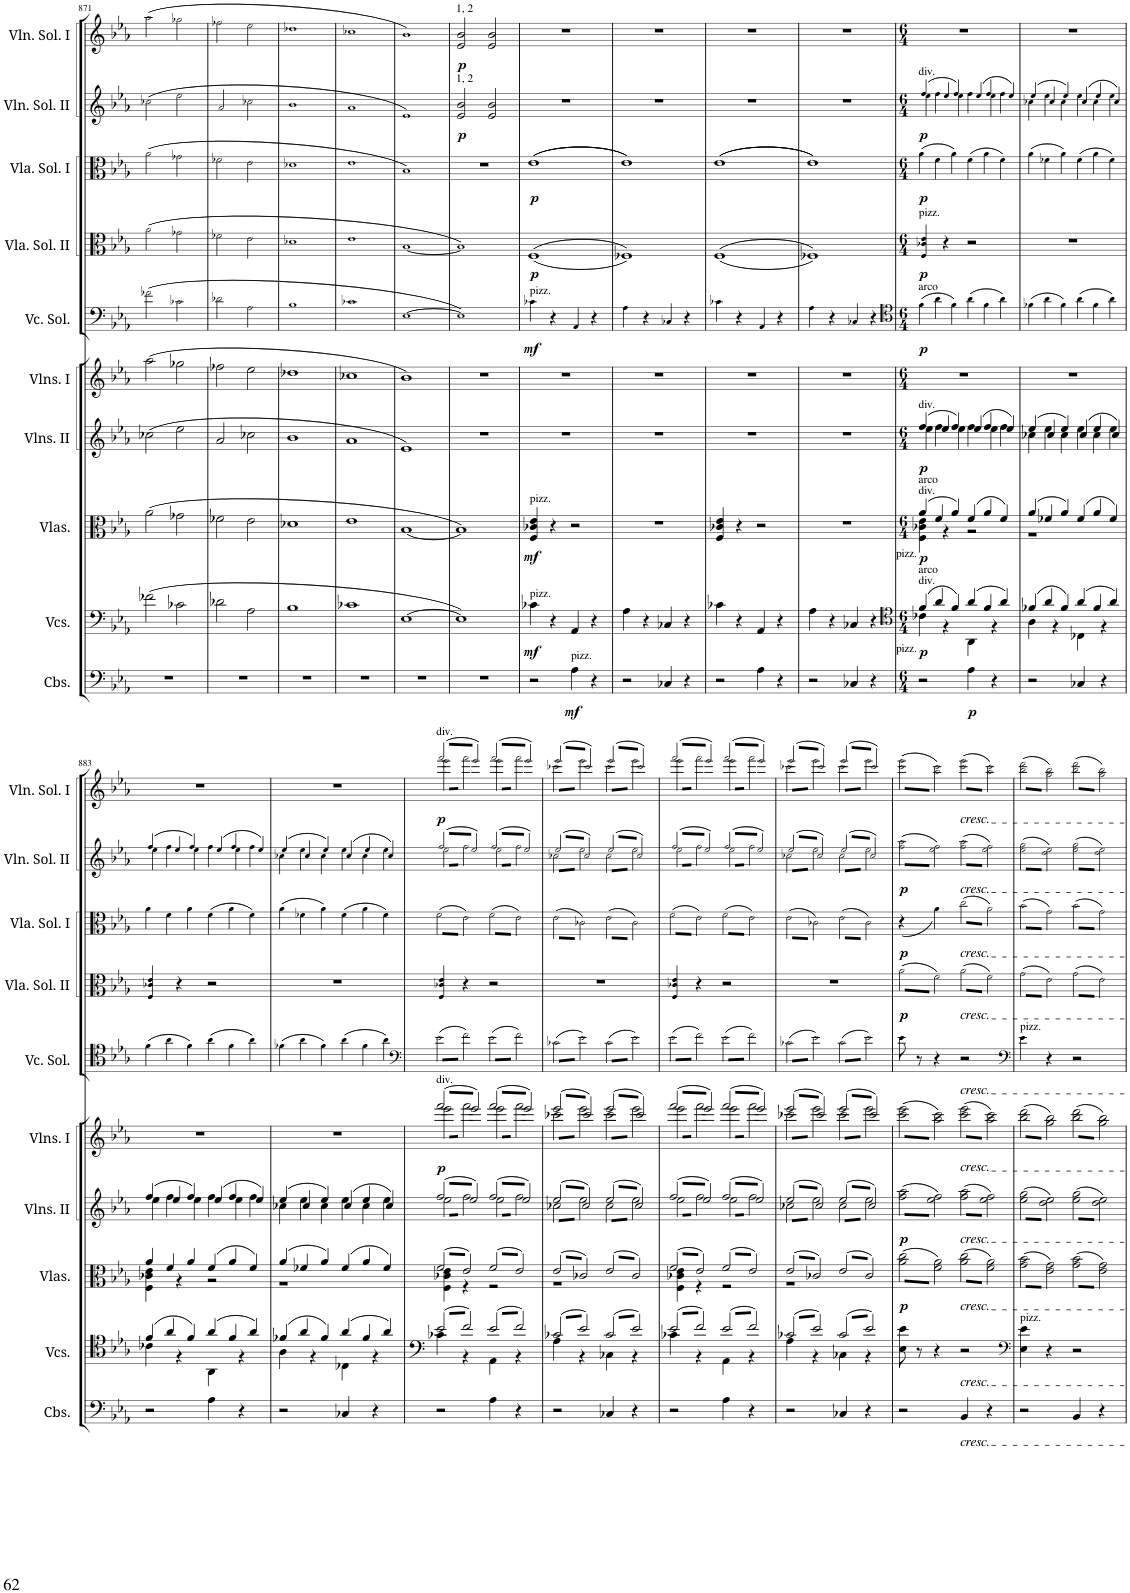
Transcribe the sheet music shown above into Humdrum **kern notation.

**kern	**dynam	**kern	**dynam	**kern	**dynam	**kern	**dynam	**kern	**dynam	**kern	**dynam	**kern	**dynam	**kern	**dynam	**kern	**dynam	**kern	**dynam
*part10	*part10	*part9	*part9	*part8	*part8	*part7	*part7	*part6	*part6	*part5	*part5	*part4	*part4	*part3	*part3	*part2	*part2	*part1	*part1
*staff10	*staff10	*staff9	*staff9	*staff8	*staff8	*staff7	*staff7	*staff6	*staff6	*staff5	*staff5	*staff4	*staff4	*staff3	*staff3	*staff2	*staff2	*staff1	*staff1
*I"Contrabasses	*	*I"Violoncellos	*	*I"Violas	*	*I"Violins II	*	*I"Violins I	*	*I"Violoncello Solo	*	*I"Viola Solo II	*	*I"Viola Solo I	*	*I"Violin Solo II	*	*I"Violin Solo I	*
*I'Cbs.	*	*I'Vcs.	*	*I'Vlas.	*	*I'Vlns. II	*	*I'Vlns. I	*	*I'Vc. Sol.	*	*I'Vla. Sol. II	*	*I'Vla. Sol. I	*	*I'Vln. Sol. II	*	*I'Vln. Sol. I	*
!!LO:PB:g=z
*clefF4	*	*clefF4	*	*clefC3	*	*clefG2	*	*clefG2	*	*clefF4	*	*clefC3	*	*clefC3	*	*clefG2	*	*clefG2	*
*Trd7c12	*	*	*	*	*	*	*	*	*	*	*	*	*	*	*	*	*	*	*
*k[b-e-a-]	*	*k[b-e-a-]	*	*k[b-e-a-]	*	*k[b-e-a-]	*	*k[b-e-a-]	*	*k[b-e-a-]	*	*k[b-e-a-]	*	*k[b-e-a-]	*	*k[b-e-a-]	*	*k[b-e-a-]	*
*M4/4	*	*M4/4	*	*M4/4	*	*M4/4	*	*M4/4	*	*M4/4	*	*M4/4	*	*M4/4	*	*M4/4	*	*M4/4	*
=871	=871	=871	=871	=871	=871	=871	=871	=871	=871	=871	=871	=871	=871	=871	=871	=871	=871	=871	=871
1r	.	(2f-X\	.	(2a-\	.	(2cc-X\	.	(2aa-\	.	(2f-X\	.	(2a-\	.	(2a-\	.	(2cc-X\	.	(2aa-\	.
.	.	2c-X\	.	2g-X\	.	2ee-\	.	2gg-X\	.	2c-X\	.	2g-X\	.	2g-X\	.	2ee-\	.	2gg-X\	.
=872	=872	=872	=872	=872	=872	=872	=872	=872	=872	=872	=872	=872	=872	=872	=872	=872	=872	=872	=872
1r	.	2d-X\	.	2f-X\	.	2a-/	.	2ff-X\	.	2d-X\	.	2f-X\	.	2f-X\	.	2a-/	.	2ff-X\	.
.	.	2A-\	.	2e-\	.	2cc-X\	.	2ee-\	.	2A-\	.	2e-\	.	2e-\	.	2cc-X\	.	2ee-\	.
=873	=873	=873	=873	=873	=873	=873	=873	=873	=873	=873	=873	=873	=873	=873	=873	=873	=873	=873	=873
1r	.	1B-	.	1d-X	.	1b-	.	1dd-X	.	1B-	.	1d-X	.	1d-X	.	1b-	.	1dd-X	.
=874	=874	=874	=874	=874	=874	=874	=874	=874	=874	=874	=874	=874	=874	=874	=874	=874	=874	=874	=874
1r	.	1c-X	.	1e-	.	1a-	.	1cc-X	.	1c-X	.	1e-	.	1e-	.	1a-	.	1cc-X	.
=875	=875	=875	=875	=875	=875	=875	=875	=875	=875	=875	=875	=875	=875	=875	=875	=875	=875	=875	=875
1r	.	[1E-	.	[1B-	.	1e-)	.	1b-)	.	1E-	.	1B-	.	1B-)	.	1e-)	.	1b-)	.
=876	=876	=876	=876	=876	=876	=876	=876	=876	=876	=876	=876	=876	=876	=876	=876	=876	=876	=876	=876
!	!	!	!	!	!	!	!	!	!	!	!	!	!	!	!	!	!	!LO:TX:a:t=1, 2	!
!	!	!	!	!	!	!	!	!	!	!	!	!	!	!	!	!LO:TX:a:t=1, 2	!	!	!
!	!	!	!	!	!	!	!	!	!	!	!	!	!	!	!	!	!LO:DY:b	!	!LO:DY:b
1r	.	1E-])	.	1B-])	.	1r	.	1r	.	1E-)	.	1B-)	.	1r	.	2e-/ 2b-/	p	2e-/ 2b-/	p
.	.	.	.	.	.	.	.	.	.	.	.	.	.	.	.	2e-/ 2b-/	.	2e-/ 2b-/	.
=877	=877	=877	=877	=877	=877	=877	=877	=877	=877	=877	=877	=877	=877	=877	=877	=877	=877	=877	=877
!	!	!	!	!	!	!	!	!	!	!LO:TX:a:t=pizz.	!	!	!	!	!	!	!	!	!
!	!	!	!	!LO:TX:a:t=pizz.	!	!	!	!	!	!	!	!	!	!	!	!	!	!	!
!	!	!LO:TX:a:t=pizz.	!	!	!	!	!	!	!	!	!	!	!	!	!	!	!	!	!
!	!	!	!LO:DY:b	!	!LO:DY:b	!	!	!	!	!	!LO:DY:b	!	!LO:DY:b	!	!LO:DY:b	!	!	!	!
2r	.	4c-X\	mf	4F/ 4c-X/ 4e-/	mf	1r	.	1r	.	4c-X\	mf	(>(1F	p	(>(1e-	p	1r	.	1r	.
.	.	4r	.	4r	.	.	.	.	.	4r	.	.	.	.	.	.	.	.	.
!LO:TX:a:t=pizz.	!	!	!	!	!	!	!	!	!	!	!	!	!	!	!	!	!	!	!
!	!LO:DY:b	!	!	!	!	!	!	!	!	!	!	!	!	!	!	!	!	!	!
4A-\	mf	4AA-/	.	2r	.	.	.	.	.	4AA-/	.	.	.	.	.	.	.	.	.
4r	.	4r	.	.	.	.	.	.	.	4r	.	.	.	.	.	.	.	.	.
=878	=878	=878	=878	=878	=878	=878	=878	=878	=878	=878	=878	=878	=878	=878	=878	=878	=878	=878	=878
2r	.	4A-\	.	1r	.	1r	.	1r	.	4A-\	.	1F-X))	.	1e-))	.	1r	.	1r	.
.	.	4r	.	.	.	.	.	.	.	4r	.	.	.	.	.	.	.	.	.
4C-X/	.	4C-X/	.	.	.	.	.	.	.	4C-X/	.	.	.	.	.	.	.	.	.
4r	.	4r	.	.	.	.	.	.	.	4r	.	.	.	.	.	.	.	.	.
=879	=879	=879	=879	=879	=879	=879	=879	=879	=879	=879	=879	=879	=879	=879	=879	=879	=879	=879	=879
2r	.	4c-X\	.	4F/ 4c-X/ 4e-/	.	1r	.	1r	.	4c-X\	.	(>(1F	.	(>(1e-	.	1r	.	1r	.
.	.	4r	.	4r	.	.	.	.	.	4r	.	.	.	.	.	.	.	.	.
4A-\	.	4AA-/	.	2r	.	.	.	.	.	4AA-/	.	.	.	.	.	.	.	.	.
4r	.	4r	.	.	.	.	.	.	.	4r	.	.	.	.	.	.	.	.	.
=880	=880	=880	=880	=880	=880	=880	=880	=880	=880	=880	=880	=880	=880	=880	=880	=880	=880	=880	=880
2r	.	4A-\	.	1r	.	1r	.	1r	.	4A-\	.	1F-X))	.	1e-))	.	1r	.	1r	.
.	.	4r	.	.	.	.	.	.	.	4r	.	.	.	.	.	.	.	.	.
4C-X/	.	4C-X/	.	.	.	.	.	.	.	4C-X/	.	.	.	.	.	.	.	.	.
4r	.	4r	.	.	.	.	.	.	.	4r	.	.	.	.	.	.	.	.	.
=881	=881	=881	=881	=881	=881	=881	=881	=881	=881	=881	=881	=881	=881	=881	=881	=881	=881	=881	=881
*	*	*clefC4	*	*	*	*	*	*	*	*clefC4	*	*	*	*	*	*	*	*	*
*M6/4	*	*M6/4	*	*M6/4	*	*M6/4	*	*M6/4	*	*M6/4	*	*M6/4	*	*M6/4	*	*M6/4	*	*M6/4	*
*	*	*^	*	*^	*	*^	*	*	*	*	*	*	*	*	*	*^	*	*	*
!	!	!	!	!	!	!	!	!	!	!	!	!	!	!	!	!	!	!	!LO:TX:a:t=div.	!	!	!	!
!	!	!	!	!	!	!	!	!	!	!	!	!	!	!	!LO:TX:a:t=pizz.	!	!	!	!	!	!	!	!
!	!	!	!	!	!	!	!	!	!	!	!	!	!LO:TX:a:t=arco	!	!	!	!	!	!	!	!	!	!
!	!	!	!	!	!	!	!	!LO:TX:a:t=div.	!	!	!	!	!	!	!	!	!	!	!	!	!	!	!
!	!	!	!	!	!LO:TX:b:t=pizz.	!	!	!	!	!	!	!	!	!	!	!	!	!	!	!	!	!	!
!	!	!	!	!	!LO:TX:a:t=div.	!	!	!	!	!	!	!	!	!	!	!	!	!	!	!	!	!	!
!	!	!	!	!	!LO:TX:a:t=arco	!	!	!	!	!	!	!	!	!	!	!	!	!	!	!	!	!	!
!	!	!LO:TX:a:t=div.	!	!	!	!	!	!	!	!	!	!	!	!	!	!	!	!	!	!	!	!	!
!	!	!LO:TX:b:t=pizz.	!	!	!	!	!	!	!	!	!	!	!	!	!	!	!	!	!	!	!	!	!
!	!	!LO:TX:a:t=arco	!	!	!	!	!	!	!	!	!	!	!	!	!	!	!	!	!	!	!	!	!
!	!	!	!	!LO:DY:b	!	!	!LO:DY:b	!	!	!LO:DY:b	!	!	!	!LO:DY:b	!	!LO:DY:b	!	!LO:DY:b	!	!	!LO:DY:b	!	!
2r	.	(6f/	4c-X\	p	(6a-/	4F\ 4c-X\ 4e-\	p	(6ff/	6ee-\	p	1.r	.	(6f\	p	4F/ 4c-X/ 4e-/	p	(6a-\	p	(6ff/	6ee-\	p	1.r	.
.	.	6a-/	.	.	6f/	.	.	6ee-/	6ff\	.	.	.	6a-\	.	.	.	6f\	.	6ee-/	6ff\	.	.	.
.	.	.	4r	.	.	4r	.	.	.	.	.	.	.	.	4r	.	.	.	.	.	.	.	.
.	.	6f/)	.	.	6a-/)	.	.	6ff/)	6ee-\	.	.	.	6f\)	.	.	.	6a-\)	.	6ff/)	6ee-\	.	.	.
!	!LO:DY:b	!	!	!	!	!	!	!	!	!	!	!	!	!	!	!	!	!	!	!	!	!	!
4A-\	p	(6a-/	4AA-\	.	(6f/	2r	.	(6ee-/	6ff\	.	.	.	(6a-\	.	2r	.	(6f\	.	(6ee-/	6ff\	.	.	.
.	.	6f/	.	.	6a-/	.	.	6ff/	6ee-\	.	.	.	6f\	.	.	.	6a-\	.	6ff/	6ee-\	.	.	.
4r	.	.	4r	.	.	.	.	.	.	.	.	.	.	.	.	.	.	.	.	.	.	.	.
.	.	6a-/)	.	.	6f/)	.	.	6ee-/)	6ff\	.	.	.	6a-\)	.	.	.	6f\)	.	6ee-/)	6ff\	.	.	.
2ryy	.	2ryy	2ryy	.	2ryy	2ryy	.	2ryy	2ryy	.	.	.	2ryy	.	2ryy	.	2ryy	.	2ryy	2ryy	.	.	.
=882	=882	=882	=882	=882	=882	=882	=882	=882	=882	=882	=882	=882	=882	=882	=882	=882	=882	=882	=882	=882	=882	=882	=882
2r	.	(6f-X/	4A-\	.	(6a-/	1r	.	(6ee-/	6cc-X\	.	1.r	.	(6f-X\	.	1.r	.	(6a-\	.	(6ee-/	6cc-X\	.	1.r	.
.	.	6a-/	.	.	6f-X/	.	.	6cc-/	6ee-\	.	.	.	6a-\	.	.	.	6f-X\	.	6cc-/	6ee-\	.	.	.
.	.	.	4r	.	.	.	.	.	.	.	.	.	.	.	.	.	.	.	.	.	.	.	.
.	.	6f-/)	.	.	6a-/)	.	.	6ee-/)	6cc-\	.	.	.	6f-\)	.	.	.	6a-\)	.	6ee-/)	6cc-\	.	.	.
4C-X/	.	(6a-/	4C-X\	.	(6f-/	.	.	(6cc-/	6ee-\	.	.	.	(6a-\	.	.	.	(6f-\	.	(6cc-/	6ee-\	.	.	.
.	.	6f-/	.	.	6a-/	.	.	6ee-/	6cc-\	.	.	.	6f-\	.	.	.	6a-\	.	6ee-/	6cc-\	.	.	.
4r	.	.	4r	.	.	.	.	.	.	.	.	.	.	.	.	.	.	.	.	.	.	.	.
.	.	6a-/)	.	.	6f-/)	.	.	6cc-/)	6ee-\	.	.	.	6a-\)	.	.	.	6f-\)	.	6cc-/)	6ee-\	.	.	.
2ryy	.	2ryy	2ryy	.	2ryy	2ryy	.	2ryy	2ryy	.	.	.	2ryy	.	.	.	2ryy	.	2ryy	2ryy	.	.	.
!!LO:LB:g=z
=883	=883	=883	=883	=883	=883	=883	=883	=883	=883	=883	=883	=883	=883	=883	=883	=883	=883	=883	=883	=883	=883	=883	=883
2r	.	(6f/	4c-X\	.	6a-/	4F\ 4c-X\ 4e-\	.	(6ff/	6ee-\	.	1.r	.	(6f\	.	4F/ 4c-X/ 4e-/	.	6a-\	.	(6ff/	6ee-\	.	1.r	.
.	.	6a-/	.	.	6f/	.	.	6ee-/	6ff\	.	.	.	6a-\	.	.	.	6f\	.	6ee-/	6ff\	.	.	.
.	.	.	4r	.	.	4r	.	.	.	.	.	.	.	.	4r	.	.	.	.	.	.	.	.
.	.	6f/)	.	.	6a-/	.	.	6ff/)	6ee-\	.	.	.	6f\)	.	.	.	6a-\	.	6ff/)	6ee-\	.	.	.
4A-\	.	(6a-/	4AA-\	.	(6f/	2r	.	(6ee-/	6ff\	.	.	.	(6a-\	.	2r	.	(6f\	.	(6ee-/	6ff\	.	.	.
.	.	6f/	.	.	6a-/	.	.	6ff/	6ee-\	.	.	.	6f\	.	.	.	6a-\	.	6ff/	6ee-\	.	.	.
4r	.	.	4r	.	.	.	.	.	.	.	.	.	.	.	.	.	.	.	.	.	.	.	.
.	.	6a-/)	.	.	6f/)	.	.	6ee-/)	6ff\	.	.	.	6a-\)	.	.	.	6f\)	.	6ee-/)	6ff\	.	.	.
2ryy	.	2ryy	2ryy	.	2ryy	2ryy	.	2ryy	2ryy	.	.	.	2ryy	.	2ryy	.	2ryy	.	2ryy	2ryy	.	.	.
=884	=884	=884	=884	=884	=884	=884	=884	=884	=884	=884	=884	=884	=884	=884	=884	=884	=884	=884	=884	=884	=884	=884	=884
2r	.	(6f-X/	4A-\	.	(6a-/	1r	.	(6ee-/	6cc-X\	.	1.r	.	(6f-X\	.	1.r	.	(6a-\	.	(6ee-/	6cc-X\	.	1.r	.
.	.	6a-/	.	.	6f-X/	.	.	6cc-/	6ee-\	.	.	.	6a-\	.	.	.	6f-X\	.	6cc-/	6ee-\	.	.	.
.	.	.	4r	.	.	.	.	.	.	.	.	.	.	.	.	.	.	.	.	.	.	.	.
.	.	6f-/)	.	.	6a-/)	.	.	6ee-/)	6cc-\	.	.	.	6f-\)	.	.	.	6a-\)	.	6ee-/)	6cc-\	.	.	.
4C-X/	.	(6a-/	4C-X\	.	(6f-/	.	.	(6cc-/	6ee-\	.	.	.	(6a-\	.	.	.	(6f-\	.	(6cc-/	6ee-\	.	.	.
.	.	6f-/	.	.	6a-/	.	.	6ee-/	6cc-\	.	.	.	6f-\	.	.	.	6a-\	.	6ee-/	6cc-\	.	.	.
4r	.	.	4r	.	.	.	.	.	.	.	.	.	.	.	.	.	.	.	.	.	.	.	.
.	.	6a-/)	.	.	6f-/)	.	.	6cc-/)	6ee-\	.	.	.	6a-\)	.	.	.	6f-\)	.	6cc-/)	6ee-\	.	.	.
2ryy	.	2ryy	2ryy	.	2ryy	2ryy	.	2ryy	2ryy	.	.	.	2ryy	.	.	.	2ryy	.	2ryy	2ryy	.	.	.
=885	=885	=885	=885	=885	=885	=885	=885	=885	=885	=885	=885	=885	=885	=885	=885	=885	=885	=885	=885	=885	=885	=885	=885
*	*	*	*	*	*	*	*	*	*	*	*	*	*clefF4	*	*	*	*	*	*	*	*	*	*
*	*	*	*	*	*	*	*	*	*	*	*^	*	*	*	*	*	*	*	*	*	*	*^	*
!	!	!	!	!	!	!	!	!	!	!	!	!	!	!	!	!	!	!	!	!	!	!	!LO:TX:a:t=div.	!	!
!	!	!	!	!	!	!	!	!	!	!	!LO:TX:a:t=div.	!	!	!	!	!	!	!	!	!	!	!	!	!	!
!	!	!	!	!	!	!	!	!	!	!	!	!	!LO:DY:b	!	!	!	!	!	!	!	!	!	!	!	!LO:DY:b
*	*	*tremolo	*	*	*	*	*	*	*	*	*	*	*	*	*	*	*	*	*	*	*	*	*	*	*
*	*	*	*	*	*tremolo	*	*	*	*	*	*	*	*	*	*	*	*	*	*	*	*	*	*	*	*
*	*	*	*	*	*	*	*	*tremolo	*	*	*	*	*	*	*	*	*	*	*	*	*	*	*	*	*
*	*	*	*	*	*	*	*	*	*	*	*tremolo	*	*	*	*	*	*	*	*	*	*	*	*	*	*
*	*	*	*	*	*	*	*	*	*	*	*	*	*	*tremolo	*	*	*	*	*	*	*	*	*	*	*
*	*	*	*	*	*	*	*	*	*	*	*	*	*	*	*	*	*	*tremolo	*	*	*	*	*	*	*
*	*	*	*	*	*	*	*	*	*	*	*	*	*	*	*	*	*	*	*	*tremolo	*	*	*	*	*
*	*	*	*	*	*	*	*	*	*	*	*	*	*	*	*	*	*	*	*	*	*	*	*tremolo	*	*
2r	.	(16e-/LL	4c-X\	.	(16f/LL	4F\ 4c-X\ 4e-\	.	(16ff/LL	16ee-\LL	.	(16fff/LL	16eee-\LL	p	(16e-\LL	.	4F/ 4c-X/ 4e-/	.	(16f\LL	.	(16ff/LL	16ee-\LL	.	(16fff/LL	16eee-\LL	p
.	.	16f/)	.	.	16e-/)	.	.	16ee-/)	16ff\	.	16eee-/)	16fff\	.	16f\)	.	.	.	16e-\)	.	16ee-/)	16ff\	.	16eee-/)	16fff\	.
.	.	16e-/	.	.	16f/	.	.	16ff/	16ee-\	.	16fff/	16eee-\	.	16e-\	.	.	.	16f\	.	16ff/	16ee-\	.	16fff/	16eee-\	.
.	.	16f/)	.	.	16e-/)	.	.	16ee-/)	16ff\	.	16eee-/)	16fff\	.	16f\)	.	.	.	16e-\)	.	16ee-/)	16ff\	.	16eee-/)	16fff\	.
.	.	16e-/	4r	.	16f/	4r	.	16ff/	16ee-\	.	16fff/	16eee-\	.	16e-\	.	4r	.	16f\	.	16ff/	16ee-\	.	16fff/	16eee-\	.
.	.	16f/)	.	.	16e-/)	.	.	16ee-/)	16ff\	.	16eee-/)	16fff\	.	16f\)	.	.	.	16e-\)	.	16ee-/)	16ff\	.	16eee-/)	16fff\	.
.	.	16e-/	.	.	16f/	.	.	16ff/	16ee-\	.	16fff/	16eee-\	.	16e-\	.	.	.	16f\	.	16ff/	16ee-\	.	16fff/	16eee-\	.
.	.	16f/)JJ	.	.	16e-/)JJ	.	.	16ee-/)JJ	16ff\JJ	.	16eee-/)JJ	16fff\JJ	.	16f\)JJ	.	.	.	16e-\)JJ	.	16ee-/)JJ	16ff\JJ	.	16eee-/)JJ	16fff\JJ	.
4A-\	.	(16e-/LL	4AA-\	.	(16f/LL	2r	.	(16ff/LL	16ee-\LL	.	(16fff/LL	16eee-\LL	.	(16e-\LL	.	2r	.	(16f\LL	.	(16ff/LL	16ee-\LL	.	(16fff/LL	16eee-\LL	.
.	.	16f/)	.	.	16e-/)	.	.	16ee-/)	16ff\	.	16eee-/)	16fff\	.	16f\)	.	.	.	16e-\)	.	16ee-/)	16ff\	.	16eee-/)	16fff\	.
.	.	16e-/	.	.	16f/	.	.	16ff/	16ee-\	.	16fff/	16eee-\	.	16e-\	.	.	.	16f\	.	16ff/	16ee-\	.	16fff/	16eee-\	.
.	.	16f/)	.	.	16e-/)	.	.	16ee-/)	16ff\	.	16eee-/)	16fff\	.	16f\)	.	.	.	16e-\)	.	16ee-/)	16ff\	.	16eee-/)	16fff\	.
4r	.	16e-/	4r	.	16f/	.	.	16ff/	16ee-\	.	16fff/	16eee-\	.	16e-\	.	.	.	16f\	.	16ff/	16ee-\	.	16fff/	16eee-\	.
.	.	16f/)	.	.	16e-/)	.	.	16ee-/)	16ff\	.	16eee-/)	16fff\	.	16f\)	.	.	.	16e-\)	.	16ee-/)	16ff\	.	16eee-/)	16fff\	.
.	.	16e-/	.	.	16f/	.	.	16ff/	16ee-\	.	16fff/	16eee-\	.	16e-\	.	.	.	16f\	.	16ff/	16ee-\	.	16fff/	16eee-\	.
.	.	16f/)JJ	.	.	16e-/)JJ	.	.	16ee-/)JJ	16ff\JJ	.	16eee-/)JJ	16fff\JJ	.	16f\)JJ	.	.	.	16e-\)JJ	.	16ee-/)JJ	16ff\JJ	.	16eee-/)JJ	16fff\JJ	.
=886	=886	=886	=886	=886	=886	=886	=886	=886	=886	=886	=886	=886	=886	=886	=886	=886	=886	=886	=886	=886	=886	=886	=886	=886	=886
2r	.	(16c-X/LL	4A-\	.	(16e-/LL	1r	.	(16ee-/LL	16cc-X\LL	.	(16eee-/LL	16ccc-X\LL	.	(16c-X\LL	.	1.r	.	(16e-\LL	.	(16ee-/LL	16cc-X\LL	.	(16eee-/LL	16ccc-X\LL	.
.	.	16e-/)	.	.	16c-X/)	.	.	16cc-/)	16ee-\	.	16ccc-/)	16eee-\	.	16e-\)	.	.	.	16c-X\)	.	16cc-/)	16ee-\	.	16ccc-/)	16eee-\	.
.	.	16c-X/	.	.	16e-/	.	.	16ee-/	16cc-X\	.	16eee-/	16ccc-X\	.	16c-X\	.	.	.	16e-\	.	16ee-/	16cc-X\	.	16eee-/	16ccc-X\	.
.	.	16e-/)	.	.	16c-X/)	.	.	16cc-/)	16ee-\	.	16ccc-/)	16eee-\	.	16e-\)	.	.	.	16c-X\)	.	16cc-/)	16ee-\	.	16ccc-/)	16eee-\	.
.	.	16c-X/	4r	.	16e-/	.	.	16ee-/	16cc-X\	.	16eee-/	16ccc-X\	.	16c-X\	.	.	.	16e-\	.	16ee-/	16cc-X\	.	16eee-/	16ccc-X\	.
.	.	16e-/)	.	.	16c-X/)	.	.	16cc-/)	16ee-\	.	16ccc-/)	16eee-\	.	16e-\)	.	.	.	16c-X\)	.	16cc-/)	16ee-\	.	16ccc-/)	16eee-\	.
.	.	16c-X/	.	.	16e-/	.	.	16ee-/	16cc-X\	.	16eee-/	16ccc-X\	.	16c-X\	.	.	.	16e-\	.	16ee-/	16cc-X\	.	16eee-/	16ccc-X\	.
.	.	16e-/)JJ	.	.	16c-X/)JJ	.	.	16cc-/)JJ	16ee-\JJ	.	16ccc-/)JJ	16eee-\JJ	.	16e-\)JJ	.	.	.	16c-X\)JJ	.	16cc-/)JJ	16ee-\JJ	.	16ccc-/)JJ	16eee-\JJ	.
4C-X/	.	(16c-/LL	4C-X\	.	(16e-/LL	.	.	(16ee-/LL	16cc-\LL	.	(16eee-/LL	16ccc-\LL	.	(16c-\LL	.	.	.	(16e-\LL	.	(16ee-/LL	16cc-\LL	.	(16eee-/LL	16ccc-\LL	.
.	.	16e-/)	.	.	16c-/)	.	.	16cc-/)	16ee-\	.	16ccc-/)	16eee-\	.	16e-\)	.	.	.	16c-\)	.	16cc-/)	16ee-\	.	16ccc-/)	16eee-\	.
.	.	16c-/	.	.	16e-/	.	.	16ee-/	16cc-\	.	16eee-/	16ccc-\	.	16c-\	.	.	.	16e-\	.	16ee-/	16cc-\	.	16eee-/	16ccc-\	.
.	.	16e-/)	.	.	16c-/)	.	.	16cc-/)	16ee-\	.	16ccc-/)	16eee-\	.	16e-\)	.	.	.	16c-\)	.	16cc-/)	16ee-\	.	16ccc-/)	16eee-\	.
4r	.	16c-/	4r	.	16e-/	.	.	16ee-/	16cc-\	.	16eee-/	16ccc-\	.	16c-\	.	.	.	16e-\	.	16ee-/	16cc-\	.	16eee-/	16ccc-\	.
.	.	16e-/)	.	.	16c-/)	.	.	16cc-/)	16ee-\	.	16ccc-/)	16eee-\	.	16e-\)	.	.	.	16c-\)	.	16cc-/)	16ee-\	.	16ccc-/)	16eee-\	.
.	.	16c-/	.	.	16e-/	.	.	16ee-/	16cc-\	.	16eee-/	16ccc-\	.	16c-\	.	.	.	16e-\	.	16ee-/	16cc-\	.	16eee-/	16ccc-\	.
.	.	16e-/)JJ	.	.	16c-/)JJ	.	.	16cc-/)JJ	16ee-\JJ	.	16ccc-/)JJ	16eee-\JJ	.	16e-\)JJ	.	.	.	16c-\)JJ	.	16cc-/)JJ	16ee-\JJ	.	16ccc-/)JJ	16eee-\JJ	.
2ryy	.	2ryy	2ryy	.	2ryy	2ryy	.	2ryy	2ryy	.	2ryy	2ryy	.	2ryy	.	.	.	2ryy	.	2ryy	2ryy	.	2ryy	2ryy	.
.	.	.	.	.	.	.	.	.	.	.	.	.	.	.	.	.	.	.	.	.	.	.	.	.	.
.	.	.	.	.	.	.	.	.	.	.	.	.	.	.	.	.	.	.	.	.	.	.	.	.	.
.	.	.	.	.	.	.	.	.	.	.	.	.	.	.	.	.	.	.	.	.	.	.	.	.	.
=887	=887	=887	=887	=887	=887	=887	=887	=887	=887	=887	=887	=887	=887	=887	=887	=887	=887	=887	=887	=887	=887	=887	=887	=887	=887
2r	.	(16e-/LL	4c-X\	.	(16f/LL	4F\ 4c-X\ 4e-\	.	(16ff/LL	16ee-\LL	.	(16fff/LL	16eee-\LL	.	(16e-\LL	.	4F/ 4c-X/ 4e-/	.	(16f\LL	.	(16ff/LL	16ee-\LL	.	(16fff/LL	16eee-\LL	.
.	.	16f/)	.	.	16e-/)	.	.	16ee-/)	16ff\	.	16eee-/)	16fff\	.	16f\)	.	.	.	16e-\)	.	16ee-/)	16ff\	.	16eee-/)	16fff\	.
.	.	16e-/	.	.	16f/	.	.	16ff/	16ee-\	.	16fff/	16eee-\	.	16e-\	.	.	.	16f\	.	16ff/	16ee-\	.	16fff/	16eee-\	.
.	.	16f/)	.	.	16e-/)	.	.	16ee-/)	16ff\	.	16eee-/)	16fff\	.	16f\)	.	.	.	16e-\)	.	16ee-/)	16ff\	.	16eee-/)	16fff\	.
.	.	16e-/	4r	.	16f/	4r	.	16ff/	16ee-\	.	16fff/	16eee-\	.	16e-\	.	4r	.	16f\	.	16ff/	16ee-\	.	16fff/	16eee-\	.
.	.	16f/)	.	.	16e-/)	.	.	16ee-/)	16ff\	.	16eee-/)	16fff\	.	16f\)	.	.	.	16e-\)	.	16ee-/)	16ff\	.	16eee-/)	16fff\	.
.	.	16e-/	.	.	16f/	.	.	16ff/	16ee-\	.	16fff/	16eee-\	.	16e-\	.	.	.	16f\	.	16ff/	16ee-\	.	16fff/	16eee-\	.
.	.	16f/)JJ	.	.	16e-/)JJ	.	.	16ee-/)JJ	16ff\JJ	.	16eee-/)JJ	16fff\JJ	.	16f\)JJ	.	.	.	16e-\)JJ	.	16ee-/)JJ	16ff\JJ	.	16eee-/)JJ	16fff\JJ	.
4A-\	.	(16e-/LL	4AA-\	.	(16f/LL	2r	.	(16ff/LL	16ee-\LL	.	(16fff/LL	16eee-\LL	.	(16e-\LL	.	2r	.	(16f\LL	.	(16ff/LL	16ee-\LL	.	(16fff/LL	16eee-\LL	.
.	.	16f/)	.	.	16e-/)	.	.	16ee-/)	16ff\	.	16eee-/)	16fff\	.	16f\)	.	.	.	16e-\)	.	16ee-/)	16ff\	.	16eee-/)	16fff\	.
.	.	16e-/	.	.	16f/	.	.	16ff/	16ee-\	.	16fff/	16eee-\	.	16e-\	.	.	.	16f\	.	16ff/	16ee-\	.	16fff/	16eee-\	.
.	.	16f/)	.	.	16e-/)	.	.	16ee-/)	16ff\	.	16eee-/)	16fff\	.	16f\)	.	.	.	16e-\)	.	16ee-/)	16ff\	.	16eee-/)	16fff\	.
4r	.	16e-/	4r	.	16f/	.	.	16ff/	16ee-\	.	16fff/	16eee-\	.	16e-\	.	.	.	16f\	.	16ff/	16ee-\	.	16fff/	16eee-\	.
.	.	16f/)	.	.	16e-/)	.	.	16ee-/)	16ff\	.	16eee-/)	16fff\	.	16f\)	.	.	.	16e-\)	.	16ee-/)	16ff\	.	16eee-/)	16fff\	.
.	.	16e-/	.	.	16f/	.	.	16ff/	16ee-\	.	16fff/	16eee-\	.	16e-\	.	.	.	16f\	.	16ff/	16ee-\	.	16fff/	16eee-\	.
.	.	16f/)JJ	.	.	16e-/)JJ	.	.	16ee-/)JJ	16ff\JJ	.	16eee-/)JJ	16fff\JJ	.	16f\)JJ	.	.	.	16e-\)JJ	.	16ee-/)JJ	16ff\JJ	.	16eee-/)JJ	16fff\JJ	.
=888	=888	=888	=888	=888	=888	=888	=888	=888	=888	=888	=888	=888	=888	=888	=888	=888	=888	=888	=888	=888	=888	=888	=888	=888	=888
2r	.	(16c-X/LL	4A-\	.	(16e-/LL	1r	.	(16ee-/LL	16cc-X\LL	.	(16eee-/LL	16ccc-X\LL	.	(16c-X\LL	.	1.r	.	(16e-\LL	.	(16ee-/LL	16cc-X\LL	.	(16eee-/LL	16ccc-X\LL	.
.	.	16e-/)	.	.	16c-X/)	.	.	16cc-/)	16ee-\	.	16ccc-/)	16eee-\	.	16e-\)	.	.	.	16c-X\)	.	16cc-/)	16ee-\	.	16ccc-/)	16eee-\	.
.	.	16c-X/	.	.	16e-/	.	.	16ee-/	16cc-X\	.	16eee-/	16ccc-X\	.	16c-X\	.	.	.	16e-\	.	16ee-/	16cc-X\	.	16eee-/	16ccc-X\	.
.	.	16e-/)	.	.	16c-X/)	.	.	16cc-/)	16ee-\	.	16ccc-/)	16eee-\	.	16e-\)	.	.	.	16c-X\)	.	16cc-/)	16ee-\	.	16ccc-/)	16eee-\	.
.	.	16c-X/	4r	.	16e-/	.	.	16ee-/	16cc-X\	.	16eee-/	16ccc-X\	.	16c-X\	.	.	.	16e-\	.	16ee-/	16cc-X\	.	16eee-/	16ccc-X\	.
.	.	16e-/)	.	.	16c-X/)	.	.	16cc-/)	16ee-\	.	16ccc-/)	16eee-\	.	16e-\)	.	.	.	16c-X\)	.	16cc-/)	16ee-\	.	16ccc-/)	16eee-\	.
.	.	16c-X/	.	.	16e-/	.	.	16ee-/	16cc-X\	.	16eee-/	16ccc-X\	.	16c-X\	.	.	.	16e-\	.	16ee-/	16cc-X\	.	16eee-/	16ccc-X\	.
.	.	16e-/)JJ	.	.	16c-X/)JJ	.	.	16cc-/)JJ	16ee-\JJ	.	16ccc-/)JJ	16eee-\JJ	.	16e-\)JJ	.	.	.	16c-X\)JJ	.	16cc-/)JJ	16ee-\JJ	.	16ccc-/)JJ	16eee-\JJ	.
4C-X/	.	(16c-/LL	4C-X\	.	(16e-/LL	.	.	(16ee-/LL	16cc-\LL	.	(16eee-/LL	16ccc-\LL	.	(16c-\LL	.	.	.	(16e-\LL	.	(16ee-/LL	16cc-\LL	.	(16eee-/LL	16ccc-\LL	.
.	.	16e-/)	.	.	16c-/)	.	.	16cc-/)	16ee-\	.	16ccc-/)	16eee-\	.	16e-\)	.	.	.	16c-\)	.	16cc-/)	16ee-\	.	16ccc-/)	16eee-\	.
.	.	16c-/	.	.	16e-/	.	.	16ee-/	16cc-\	.	16eee-/	16ccc-\	.	16c-\	.	.	.	16e-\	.	16ee-/	16cc-\	.	16eee-/	16ccc-\	.
.	.	16e-/)	.	.	16c-/)	.	.	16cc-/)	16ee-\	.	16ccc-/)	16eee-\	.	16e-\)	.	.	.	16c-\)	.	16cc-/)	16ee-\	.	16ccc-/)	16eee-\	.
4r	.	16c-/	4r	.	16e-/	.	.	16ee-/	16cc-\	.	16eee-/	16ccc-\	.	16c-\	.	.	.	16e-\	.	16ee-/	16cc-\	.	16eee-/	16ccc-\	.
.	.	16e-/)	.	.	16c-/)	.	.	16cc-/)	16ee-\	.	16ccc-/)	16eee-\	.	16e-\)	.	.	.	16c-\)	.	16cc-/)	16ee-\	.	16ccc-/)	16eee-\	.
.	.	16c-/	.	.	16e-/	.	.	16ee-/	16cc-\	.	16eee-/	16ccc-\	.	16c-\	.	.	.	16e-\	.	16ee-/	16cc-\	.	16eee-/	16ccc-\	.
.	.	16e-/)JJ	.	.	16c-/)JJ	.	.	16cc-/)JJ	16ee-\JJ	.	16ccc-/)JJ	16eee-\JJ	.	16e-\)JJ	.	.	.	16c-\)JJ	.	16cc-/)JJ	16ee-\JJ	.	16ccc-/)JJ	16eee-\JJ	.
*	*	*	*	*	*	*	*	*	*	*	*	*	*	*	*	*	*	*Xtremolo	*	*	*	*	*	*	*
*	*	*	*	*	*	*	*	*	*	*	*	*	*	*Xtremolo	*	*	*	*	*	*	*	*	*	*	*
*	*	*Xtremolo	*	*	*	*	*	*	*	*	*	*	*	*	*	*	*	*	*	*	*	*	*	*	*
2ryy	.	2ryy	2ryy	.	2ryy	2ryy	.	2ryy	2ryy	.	2ryy	2ryy	.	2ryy	.	.	.	2ryy	.	2ryy	2ryy	.	2ryy	2ryy	.
.	.	.	.	.	.	.	.	.	.	.	.	.	.	.	.	.	.	.	.	.	.	.	.	.	.
.	.	.	.	.	.	.	.	.	.	.	.	.	.	.	.	.	.	.	.	.	.	.	.	.	.
.	.	.	.	.	.	.	.	.	.	.	.	.	.	.	.	.	.	.	.	.	.	.	.	.	.
=889	=889	=889	=889	=889	=889	=889	=889	=889	=889	=889	=889	=889	=889	=889	=889	=889	=889	=889	=889	=889	=889	=889	=889	=889	=889
!	!	!	!	!	!	!	!LO:DY:b	!	!	!LO:DY:b	!	!	!	!	!	!	!LO:DY:b	!	!LO:DY:b	!	!	!LO:DY:b	!	!	!
*	*	*v	*v	*	*	*	*	*v	*v	*	*v	*v	*	*	*	*	*	*	*	*v	*v	*	*v	*v	*
*	*	*	*	*v	*v	*	*	*	*	*	*	*	*	*	*	*	*	*	*	*
*	*	*	*	*	*	*	*	*	*	*	*	*tremolo	*	*	*	*	*	*	*
2r	.	8E-\ 8e-\	.	(16a-\ 16cc\LL	p	(16ff\ 16aa-\LL	p	(16ccc\ 16eee-\LL	.	8e-\	.	(16a-\LL	p	(4r	p	(16ff\ 16aa-\LL	p	(16ccc\ 16eee-\LL	.
.	.	.	.	16f\ 16a-\)	.	16ee-\ 16ff\)	.	16aa-\ 16ccc\)	.	.	.	16f\)	.	.	.	16ee-\ 16ff\)	.	16aa-\ 16ccc\)	.
.	.	8r	.	16a-\ 16cc\	.	16ff\ 16aa-\	.	16ccc\ 16eee-\	.	8r	.	16a-\	.	.	.	16ff\ 16aa-\	.	16ccc\ 16eee-\	.
.	.	.	.	16f\ 16a-\)	.	16ee-\ 16ff\)	.	16aa-\ 16ccc\)	.	.	.	16f\)	.	.	.	16ee-\ 16ff\)	.	16aa-\ 16ccc\)	.
.	.	4r	.	16a-\ 16cc\	.	16ff\ 16aa-\	.	16ccc\ 16eee-\	.	4r	.	16a-\	.	4a-\)	.	16ff\ 16aa-\	.	16ccc\ 16eee-\	.
.	.	.	.	16f\ 16a-\)	.	16ee-\ 16ff\)	.	16aa-\ 16ccc\)	.	.	.	16f\)	.	.	.	16ee-\ 16ff\)	.	16aa-\ 16ccc\)	.
.	.	.	.	16a-\ 16cc\	.	16ff\ 16aa-\	.	16ccc\ 16eee-\	.	.	.	16a-\	.	.	.	16ff\ 16aa-\	.	16ccc\ 16eee-\	.
.	.	.	.	16f\ 16a-\)JJ	.	16ee-\ 16ff\)JJ	.	16aa-\ 16ccc\)JJ	.	.	.	16f\)JJ	.	.	.	16ee-\ 16ff\)JJ	.	16aa-\ 16ccc\)JJ	.
!	!	!	!	!	!	!	!	!	!	!	!	!	!	!	!	!	!	!LO:TX:b:i:t=cresc.	!
!	!	!	!	!	!	!	!	!	!	!	!	!	!	!	!	!LO:TX:b:i:t=cresc.	!	!	!
!	!	!	!	!	!	!	!	!	!	!	!	!	!	!LO:TX:b:i:t=cresc.	!	!	!	!	!
!	!	!	!	!	!	!	!	!	!	!	!	!LO:TX:b:i:t=cresc.	!	!	!	!	!	!	!
!	!	!	!	!	!	!	!	!	!	!LO:TX:b:i:t=cresc.	!	!	!	!	!	!	!	!	!
!	!	!	!	!	!	!	!	!LO:TX:b:i:t=cresc.	!	!	!	!	!	!	!	!	!	!	!
!	!	!	!	!	!	!LO:TX:b:i:t=cresc.	!	!	!	!	!	!	!	!	!	!	!	!	!
!	!	!	!	!LO:TX:b:i:t=cresc.	!	!	!	!	!	!	!	!	!	!	!	!	!	!	!
!	!	!LO:TX:b:i:t=cresc.	!	!	!	!	!	!	!	!	!	!	!	!	!	!	!	!	!
!LO:TX:b:i:t=cresc.	!	!	!	!	!	!	!	!	!	!	!	!	!	!	!	!	!	!	!
*	*	*	*	*	*	*	*	*	*	*	*	*	*	*tremolo	*	*	*	*	*
4BB-/	.	2r	.	(16a-\ 16cc\LL	.	(16ff\ 16aa-\LL	.	(16ccc\ 16eee-\LL	.	2r	.	(16a-\LL	.	(16cc\LL	.	(16ff\ 16aa-\LL	.	(16ccc\ 16eee-\LL	.
.	.	.	.	16f\ 16a-\)	.	16ee-\ 16ff\)	.	16aa-\ 16ccc\)	.	.	.	16f\)	.	16a-\)	.	16ee-\ 16ff\)	.	16aa-\ 16ccc\)	.
.	.	.	.	16a-\ 16cc\	.	16ff\ 16aa-\	.	16ccc\ 16eee-\	.	.	.	16a-\	.	16cc\	.	16ff\ 16aa-\	.	16ccc\ 16eee-\	.
.	.	.	.	16f\ 16a-\)	.	16ee-\ 16ff\)	.	16aa-\ 16ccc\)	.	.	.	16f\)	.	16a-\)	.	16ee-\ 16ff\)	.	16aa-\ 16ccc\)	.
4r	.	.	.	16a-\ 16cc\	.	16ff\ 16aa-\	.	16ccc\ 16eee-\	.	.	.	16a-\	.	16cc\	.	16ff\ 16aa-\	.	16ccc\ 16eee-\	.
.	.	.	.	16f\ 16a-\)	.	16ee-\ 16ff\)	.	16aa-\ 16ccc\)	.	.	.	16f\)	.	16a-\)	.	16ee-\ 16ff\)	.	16aa-\ 16ccc\)	.
.	.	.	.	16a-\ 16cc\	.	16ff\ 16aa-\	.	16ccc\ 16eee-\	.	.	.	16a-\	.	16cc\	.	16ff\ 16aa-\	.	16ccc\ 16eee-\	.
.	.	.	.	16f\ 16a-\)JJ	.	16ee-\ 16ff\)JJ	.	16aa-\ 16ccc\)JJ	.	.	.	16f\)JJ	.	16a-\)JJ	.	16ee-\ 16ff\)JJ	.	16aa-\ 16ccc\)JJ	.
=890	=890	=890	=890	=890	=890	=890	=890	=890	=890	=890	=890	=890	=890	=890	=890	=890	=890	=890	=890
*	*	*clefF4	*	*	*	*	*	*	*	*clefF4	*	*	*	*	*	*	*	*	*
!	!	!	!	!	!	!	!	!	!	!LO:TX:a:t=pizz.	!	!	!	!	!	!	!	!	!
!	!	!LO:TX:a:t=pizz.	!	!	!	!	!	!	!	!	!	!	!	!	!	!	!	!	!
2r	.	4E-\ 4e-\	.	(16g\ 16b-\LL	.	(16ee-\ 16gg\LL	.	(16bb-\ 16ddd\LL	.	4e-\	.	(16g\LL	.	(16b-\LL	.	(16ee-\ 16gg\LL	.	(16bb-\ 16ddd\LL	.
.	.	.	.	16e-\ 16g\)	.	16dd\ 16ee-\)	.	16gg\ 16bb-\)	.	.	.	16e-\)	.	16g\)	.	16dd\ 16ee-\)	.	16gg\ 16bb-\)	.
.	.	.	.	16g\ 16b-\	.	16ee-\ 16gg\	.	16bb-\ 16ddd\	.	.	.	16g\	.	16b-\	.	16ee-\ 16gg\	.	16bb-\ 16ddd\	.
.	.	.	.	16e-\ 16g\)	.	16dd\ 16ee-\)	.	16gg\ 16bb-\)	.	.	.	16e-\)	.	16g\)	.	16dd\ 16ee-\)	.	16gg\ 16bb-\)	.
.	.	4r	.	16g\ 16b-\	.	16ee-\ 16gg\	.	16bb-\ 16ddd\	.	4r	.	16g\	.	16b-\	.	16ee-\ 16gg\	.	16bb-\ 16ddd\	.
.	.	.	.	16e-\ 16g\)	.	16dd\ 16ee-\)	.	16gg\ 16bb-\)	.	.	.	16e-\)	.	16g\)	.	16dd\ 16ee-\)	.	16gg\ 16bb-\)	.
.	.	.	.	16g\ 16b-\	.	16ee-\ 16gg\	.	16bb-\ 16ddd\	.	.	.	16g\	.	16b-\	.	16ee-\ 16gg\	.	16bb-\ 16ddd\	.
.	.	.	.	16e-\ 16g\)JJ	.	16dd\ 16ee-\)JJ	.	16gg\ 16bb-\)JJ	.	.	.	16e-\)JJ	.	16g\)JJ	.	16dd\ 16ee-\)JJ	.	16gg\ 16bb-\)JJ	.
4BB-/	.	2r	.	(16g\ 16b-\LL	.	(16ee-\ 16gg\LL	.	(16bb-\ 16ddd\LL	.	2r	.	(16g\LL	.	(16b-\LL	.	(16ee-\ 16gg\LL	.	(16bb-\ 16ddd\LL	.
.	.	.	.	16e-\ 16g\)	.	16dd\ 16ee-\)	.	16gg\ 16bb-\)	.	.	.	16e-\)	.	16g\)	.	16dd\ 16ee-\)	.	16gg\ 16bb-\)	.
.	.	.	.	16g\ 16b-\	.	16ee-\ 16gg\	.	16bb-\ 16ddd\	.	.	.	16g\	.	16b-\	.	16ee-\ 16gg\	.	16bb-\ 16ddd\	.
.	.	.	.	16e-\ 16g\)	.	16dd\ 16ee-\)	.	16gg\ 16bb-\)	.	.	.	16e-\)	.	16g\)	.	16dd\ 16ee-\)	.	16gg\ 16bb-\)	.
4r	.	.	.	16g\ 16b-\	.	16ee-\ 16gg\	.	16bb-\ 16ddd\	.	.	.	16g\	.	16b-\	.	16ee-\ 16gg\	.	16bb-\ 16ddd\	.
.	.	.	.	16e-\ 16g\)	.	16dd\ 16ee-\)	.	16gg\ 16bb-\)	.	.	.	16e-\)	.	16g\)	.	16dd\ 16ee-\)	.	16gg\ 16bb-\)	.
.	.	.	.	16g\ 16b-\	.	16ee-\ 16gg\	.	16bb-\ 16ddd\	.	.	.	16g\	.	16b-\	.	16ee-\ 16gg\	.	16bb-\ 16ddd\	.
.	.	.	.	16e-\ 16g\)JJ	.	16dd\ 16ee-\)JJ	.	16gg\ 16bb-\)JJ	.	.	.	16e-\)JJ	.	16g\)JJ	.	16dd\ 16ee-\)JJ	.	16gg\ 16bb-\)JJ	.
*	*	*	*	*	*	*	*	*	*	*	*	*	*	*	*	*	*	*Xtremolo	*
*	*	*	*	*	*	*	*	*	*	*	*	*	*	*	*	*Xtremolo	*	*	*
*	*	*	*	*	*	*	*	*	*	*	*	*	*	*Xtremolo	*	*	*	*	*
*	*	*	*	*	*	*	*	*	*	*	*	*Xtremolo	*	*	*	*	*	*	*
*	*	*	*	*	*	*	*	*Xtremolo	*	*	*	*	*	*	*	*	*	*	*
*	*	*	*	*	*	*Xtremolo	*	*	*	*	*	*	*	*	*	*	*	*	*
*	*	*	*	*Xtremolo	*	*	*	*	*	*	*	*	*	*	*	*	*	*	*
.	.	.	.	.	.	.	.	.	.	.	.	.	.	.	.	.	.	.	.
.	.	.	.	.	.	.	.	.	.	.	.	.	.	.	.	.	.	.	.
.	.	.	.	.	.	.	.	.	.	.	.	.	.	.	.	.	.	.	.
.	.	.	.	.	.	.	.	.	.	.	.	.	.	.	.	.	.	.	.
=	=	=	=	=	=	=	=	=	=	=	=	=	=	=	=	=	=	=	=
*-	*-	*-	*-	*-	*-	*-	*-	*-	*-	*-	*-	*-	*-	*-	*-	*-	*-	*-	*-
